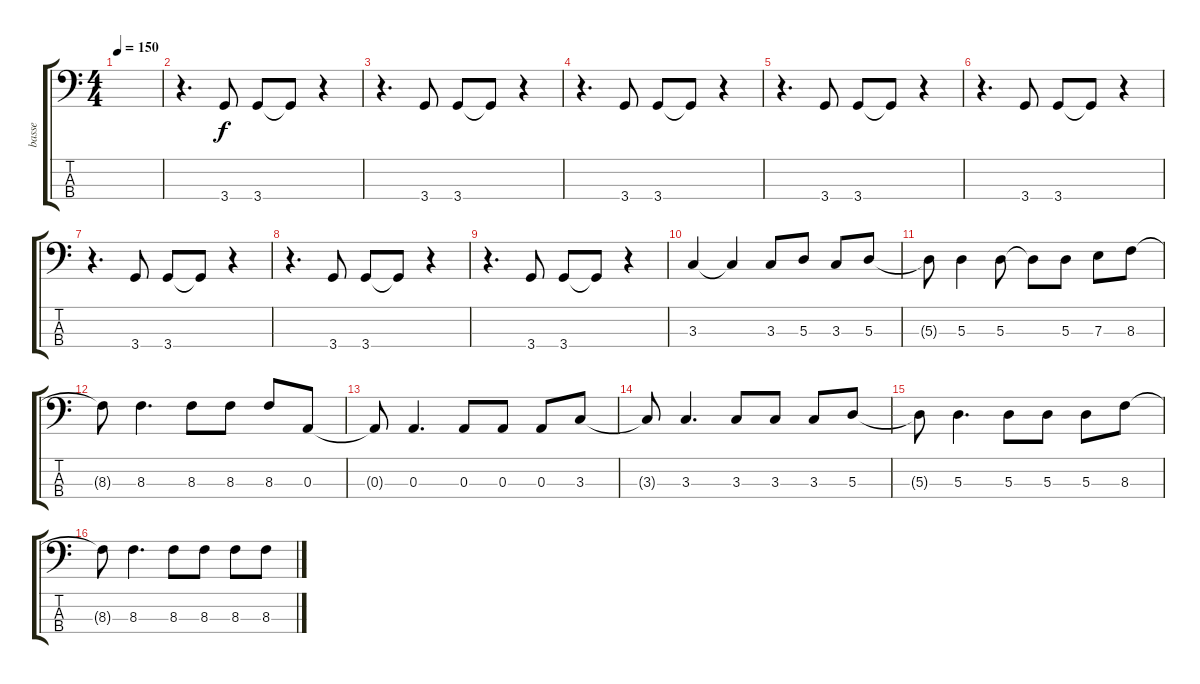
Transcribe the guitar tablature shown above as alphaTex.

\track ("basse" "basse") {instrument electricbassfinger}
\staff {score tabs}
\tuning (G2 D2 A1 E1) {hide}
\ts (4 4)
\tempo 150
\clef f4
\ks c
|
r.4{d} 3.4.8 3.4.8 3.4{t}.8 r.4 |
r.4{d} 3.4.8 3.4.8 3.4{t}.8 r.4 |
r.4{d} 3.4.8 3.4.8 3.4{t}.8 r.4 |
r.4{d} 3.4.8 3.4.8 3.4{t}.8 r.4 |
r.4{d} 3.4.8 3.4.8 3.4{t}.8 r.4 |
r.4{d} 3.4.8 3.4.8 3.4{t}.8 r.4 |
r.4{d} 3.4.8 3.4.8 3.4{t}.8 r.4 |
r.4{d} 3.4.8 3.4.8 3.4{t}.8 r.4 |
3.3.4 3.3{t}.4 3.3.8 5.3.8 3.3.8 5.3.8 |
5.3{t}.8 5.3.4 5.3.8 5.3{t}.8 5.3.8 7.3.8 8.3.8 |
8.3{t}.8 8.3.4{d} 8.3.8 8.3.8 8.3.8 0.3.8 |
0.3{t}.8 0.3.4{d} 0.3.8 0.3.8 0.3.8 3.3.8 |
3.3{t}.8 3.3.4{d} 3.3.8 3.3.8 3.3.8 5.3.8 |
5.3{t}.8 5.3.4{d} 5.3.8 5.3.8 5.3.8 8.3.8 |
8.3{t}.8 8.3.4{d} 8.3.8 8.3.8 8.3.8 8.3.8
